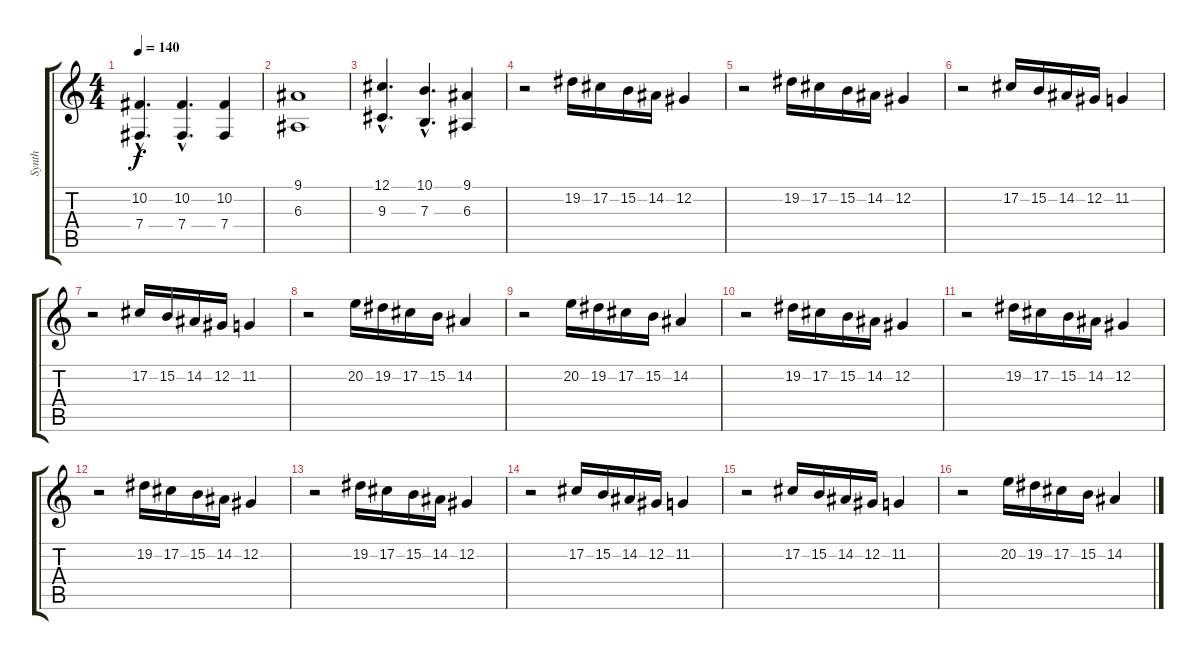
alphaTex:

\track ("Synth" "Synth") {instrument stringensemble1}
\staff {score tabs}
\tuning (Db4 Ab3 E3 B2 Gb2 Db2) {hide}
\ts (4 4)
\tempo 140
\clef g2
\ks c
(10.2{hac} 7.4{hac}).4{d dy f} (10.2{hac} 7.4{hac}).4{d} (10.2 7.4).4 |
(9.1 6.3).1 |
(12.1{hac} 9.3{hac}).4{d} (10.1{hac} 7.3{hac}).4{d} (9.1 6.3).4 |
r.2 19.2.16 17.2.16 15.2.16 14.2.16 12.2.4 |
r.2 19.2.16 17.2.16 15.2.16 14.2.16 12.2.4 |
r.2 17.2.16 15.2.16 14.2.16 12.2.16 11.2.4 |
r.2 17.2.16 15.2.16 14.2.16 12.2.16 11.2.4 |
r.2 20.2.16 19.2.16 17.2.16 15.2.16 14.2.4 |
r.2 20.2.16 19.2.16 17.2.16 15.2.16 14.2.4 |
r.2 19.2.16 17.2.16 15.2.16 14.2.16 12.2.4 |
r.2 19.2.16 17.2.16 15.2.16 14.2.16 12.2.4 |
r.2 19.2.16 17.2.16 15.2.16 14.2.16 12.2.4 |
r.2 19.2.16 17.2.16 15.2.16 14.2.16 12.2.4 |
r.2 17.2.16 15.2.16 14.2.16 12.2.16 11.2.4 |
r.2 17.2.16 15.2.16 14.2.16 12.2.16 11.2.4 |
r.2 20.2.16 19.2.16 17.2.16 15.2.16 14.2.4
